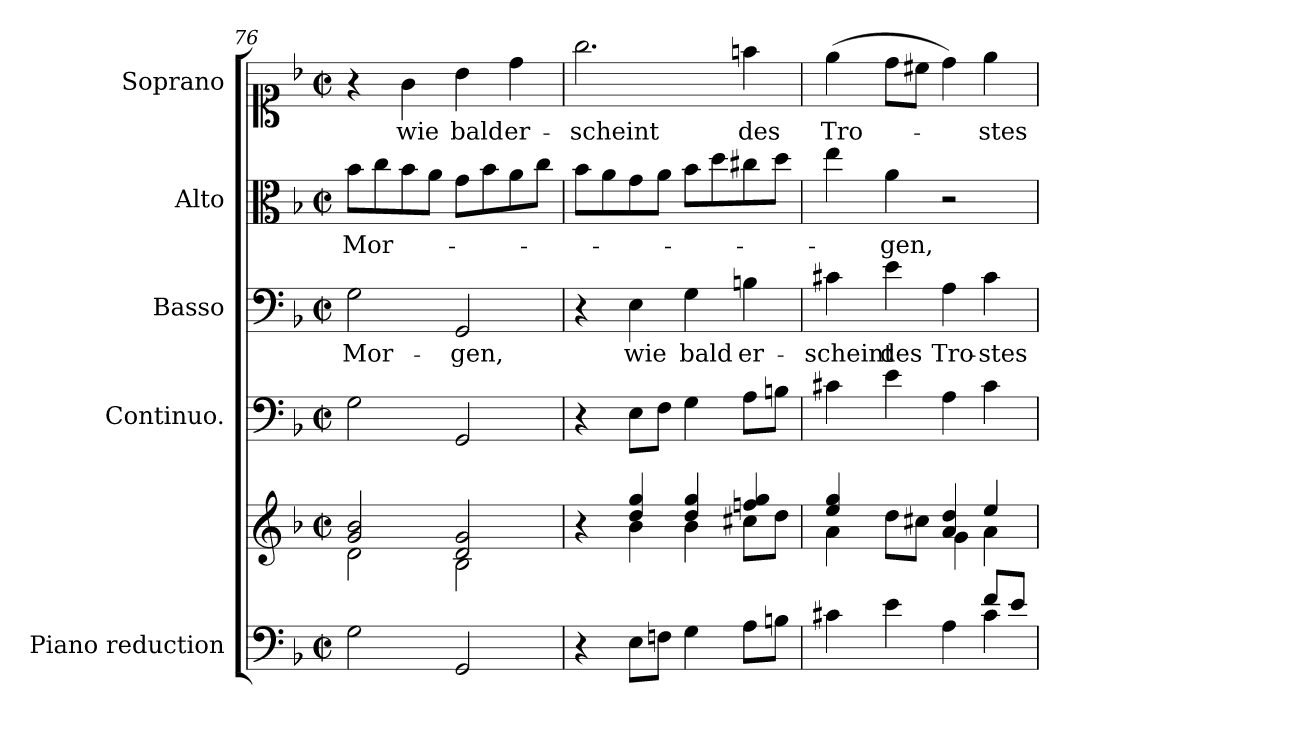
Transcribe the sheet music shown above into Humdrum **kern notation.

**kern	**kern	**kern	**kern	**text	**kern	**text	**kern	**text
*part5	*part5	*part4	*part3	*part3	*part2	*part2	*part1	*part1
*staff6	*staff5	*staff4	*staff3	*staff3	*staff2	*staff2	*staff1	*staff1
*I"Piano reduction	*	*I"Continuo.	*I"Basso	*	*I"Alto	*	*I"Soprano	*
*I'Pno	*	*	*	*	*	*	*	*
*clefF4	*clefG2	*clefF4	*clefF4	*	*clefC3	*	*clefC1	*
*k[b-]	*k[b-]	*k[b-]	*k[b-]	*	*k[b-]	*	*k[b-]	*
*F:	*F:	*F:	*F:	*	*F:	*	*F:	*
*M2/2	*M2/2	*M2/2	*M2/2	*	*M2/2	*	*M2/2	*
*met(c|)	*met(c|)	*met(c|)	*met(c|)	*	*met(c|)	*	*met(c|)	*
=76	=76	=76	=76	=76	=76	=76	=76	=76
*	*^	*	*	*	*	*	*	*
!	!	!	!	!	!LO:LY:b	!	!LO:LY:b	!	!
2G\	2g/ 2b-/	2d\	2G\	2G\	Mor-	8b-\L	Mor-	4r	.
.	.	.	.	.	.	8cc\	.	.	.
!	!	!	!	!	!	!	!	!	!LO:LY:b
.	.	.	.	.	.	8b-\	.	4g\	wie
.	.	.	.	.	.	8a\J	.	.	.
!	!	!	!	!	!LO:LY:b	!	!	!	!LO:LY:b
2GG/	2d/ 2g/	2B-\	2GG/	2GG/	-gen,	8g\L	.	4b-\	bald
.	.	.	.	.	.	8b-\	.	.	.
!	!	!	!	!	!	!	!	!	!LO:LY:b
.	.	.	.	.	.	8a\	.	4dd\	er-
.	.	.	.	.	.	8cc\J	.	.	.
=77	=77	=77	=77	=77	=77	=77	=77	=77	=77
!	!	!	!	!	!	!	!	!	!LO:LY:b
4r	4r	4ryy	4r	4r	.	8b-\L	.	2.gg\	-scheint
.	.	.	.	.	.	8a\	.	.	.
!	!	!	!	!	!LO:LY:b	!	!	!	!
8E\L	4dd/ 4gg/	4b-\	8E\L	4E\	wie	8g\	.	.	.
8Fn\J	.	.	8F\J	.	.	8a\J	.	.	.
!	!	!	!	!	!LO:LY:b	!	!	!	!
4G\	4dd/ 4gg/	4b-\	4G\	4G\	bald	8b-\L	.	.	.
.	.	.	.	.	.	8dd\	.	.	.
!	!	!	!	!	!LO:LY:b	!	!	!	!LO:LY:b
8A\L	4ffn/ 4gg/	8cc#X\L	8A\L	4Bn\	er-	8cc#X\	.	4ffn\	des
8Bn\J	.	8dd\J	8Bn\J	.	.	8dd\J	.	.	.
=78	=78	=78	=78	=78	=78	=78	=78	=78	=78
*^	*	*	*	*	*	*	*	*	*
!	!	!	!	!	!	!LO:LY:b	!	!	!	!LO:LY:b
2ryy	4c#X\	4ee/ 4gg/	4a\	4c#X\	4c#X\	-scheint	4ee\	.	(>4ee\	Tro-
!	!	!	!	!	!	!LO:LY:b	!	!LO:LY:b	!	!
.	4e\	8dd\L	4ryy	4e\	4e\	des	4a\	gen,	8dd\L	.
.	.	8cc#X\J	.	.	.	.	.	.	8cc#X\J	.
!	!	!	!	!	!	!LO:LY:b	!	!	!	!
4ryy	4A\	4a/ 4dd/	4g\	4A\	4A\	Tro-	2r	.	4dd\)	.
!	!	!	!	!	!	!LO:LY:b	!	!	!	!LO:LY:b
8f/L	4c#\	4ee/	4a\	4c#\	4c#\	-stes	.	.	4ee\	stes
8e/J	.	.	.	.	.	.	.	.	.	.
*v	*v	*	*	*	*	*	*	*	*	*
*	*v	*v	*	*	*	*	*	*	*
=	=	=	=	=	=	=	=	=
*-	*-	*-	*-	*-	*-	*-	*-	*-
